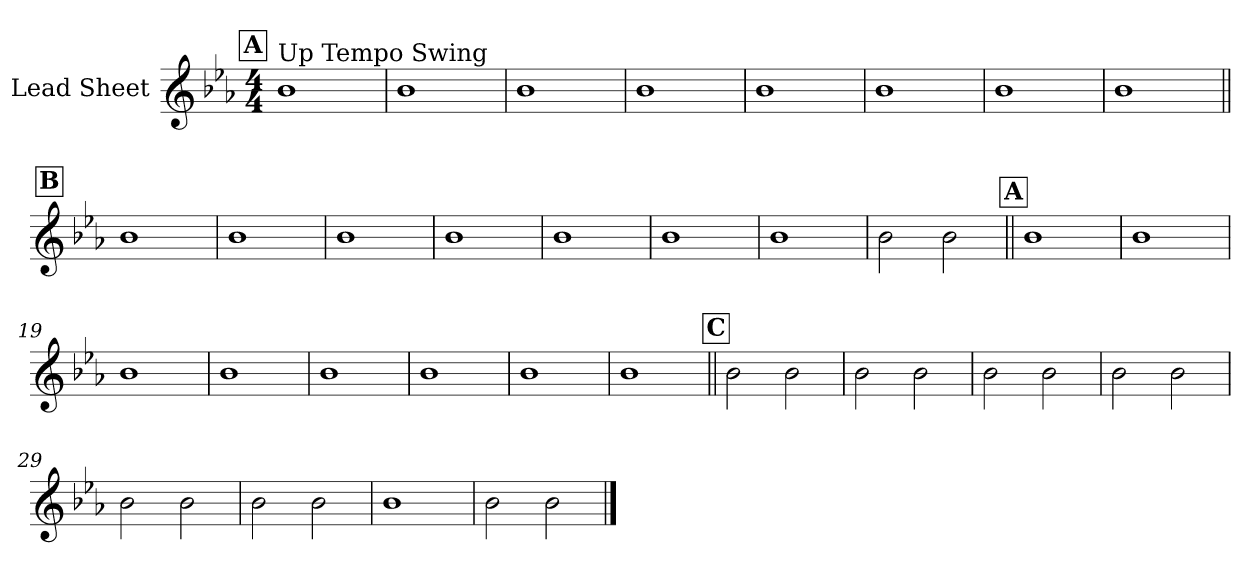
**kern
*part1
*staff1
*I"Lead Sheet
*clefG2
*k[b-e-a-]
*E-:
*M4/4
!!LO:REH:place=s1:a:fs=14:t=A
=1
!LO:TX:a:t=Up Tempo Swing
1b-
=2
1b-
=3
1b-
=4
1b-
!!LO:LB:g=z
=5
1b-
=6
1b-
=7
1b-
=8
1b-
!!LO:LB:g=z
!!LO:REH:place=s1:a:fs=14:t=B
=9||
1b-
=10
1b-
=11
1b-
=12
1b-
!!LO:LB:g=z
=13
1b-
=14
1b-
=15
1b-
=16
2b-\
2b-\
!!LO:LB:g=z
!!LO:REH:place=s1:a:fs=14:t=A
=17||
1b-
=18
1b-
=19
1b-
=20
1b-
!!LO:LB:g=z
=21
1b-
=22
1b-
=23
1b-
=24
1b-
!!LO:LB:g=z
!!LO:REH:place=s1:a:fs=14:t=C
=25||
2b-\
2b-\
=26
2b-\
2b-\
=27
2b-\
2b-\
=28
2b-\
2b-\
!!LO:LB:g=z
=29
2b-\
2b-\
=30
2b-\
2b-\
=31
1b-
=32
2b-\
2b-\
==
*-
